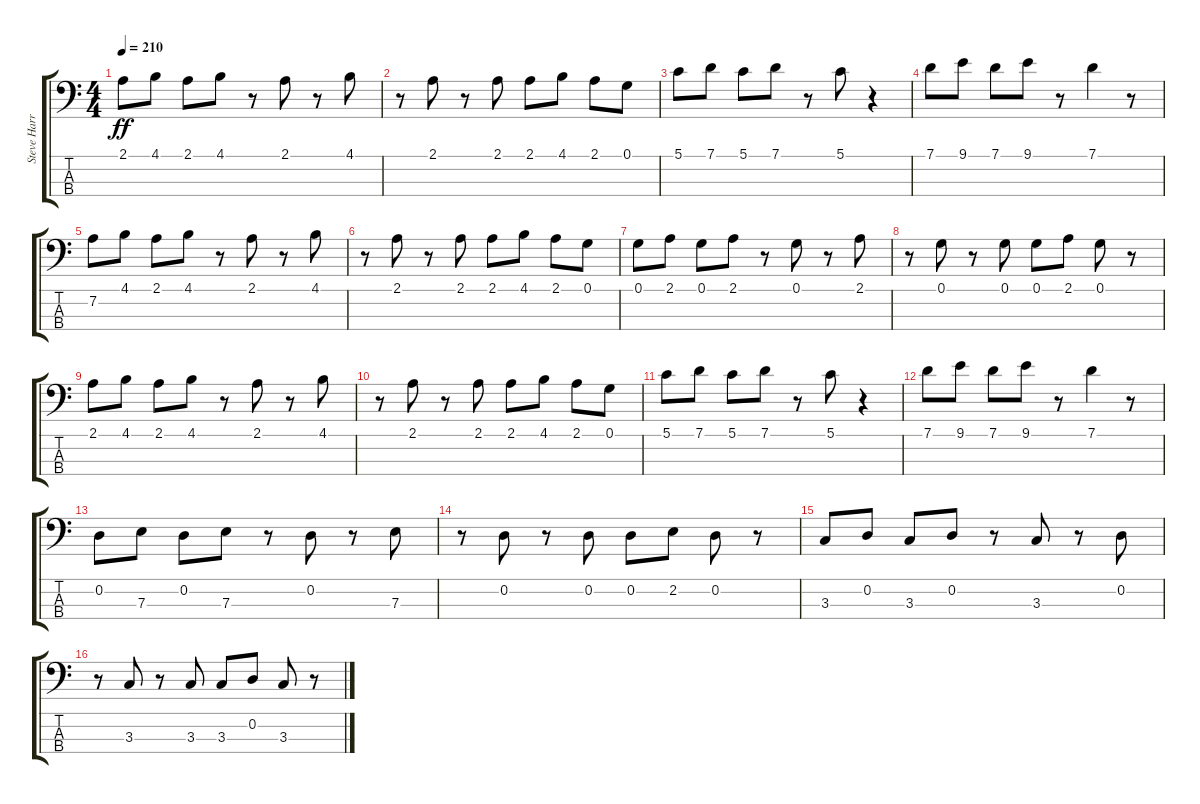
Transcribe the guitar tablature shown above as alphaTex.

\track ("Steve Harris" "Steve Harr") {instrument electricbassfinger}
\staff {score tabs}
\tuning (G2 D2 A1 E1) {hide}
\ts (4 4)
\tempo 210
\clef f4
\ks c
2.1.8{dy ff} 4.1.8 2.1.8 4.1.8 r.8 2.1.8 r.8 4.1.8 |
r.8 2.1.8 r.8 2.1.8 2.1.8 4.1.8 2.1.8 0.1.8 |
5.1.8 7.1.8 5.1.8 7.1.8 r.8 5.1.8 r.4 |
7.1.8 9.1.8 7.1.8 9.1.8 r.8 7.1.4 r.8 |
7.2.8 4.1.8 2.1.8 4.1.8 r.8 2.1.8 r.8 4.1.8 |
r.8 2.1.8 r.8 2.1.8 2.1.8 4.1.8 2.1.8 0.1.8 |
0.1.8 2.1.8 0.1.8 2.1.8 r.8 0.1.8 r.8 2.1.8 |
r.8 0.1.8 r.8 0.1.8 0.1.8 2.1.8 0.1.8 r.8 |
2.1.8 4.1.8 2.1.8 4.1.8 r.8 2.1.8 r.8 4.1.8 |
r.8 2.1.8 r.8 2.1.8 2.1.8 4.1.8 2.1.8 0.1.8 |
5.1.8 7.1.8 5.1.8 7.1.8 r.8 5.1.8 r.4 |
7.1.8 9.1.8 7.1.8 9.1.8 r.8 7.1.4 r.8 |
0.2.8 7.3.8 0.2.8 7.3.8 r.8 0.2.8 r.8 7.3.8 |
r.8 0.2.8 r.8 0.2.8 0.2.8 2.2.8 0.2.8 r.8 |
3.3.8 0.2.8 3.3.8 0.2.8 r.8 3.3.8 r.8 0.2.8 |
r.8 3.3.8 r.8 3.3.8 3.3.8 0.2.8 3.3.8 r.8
